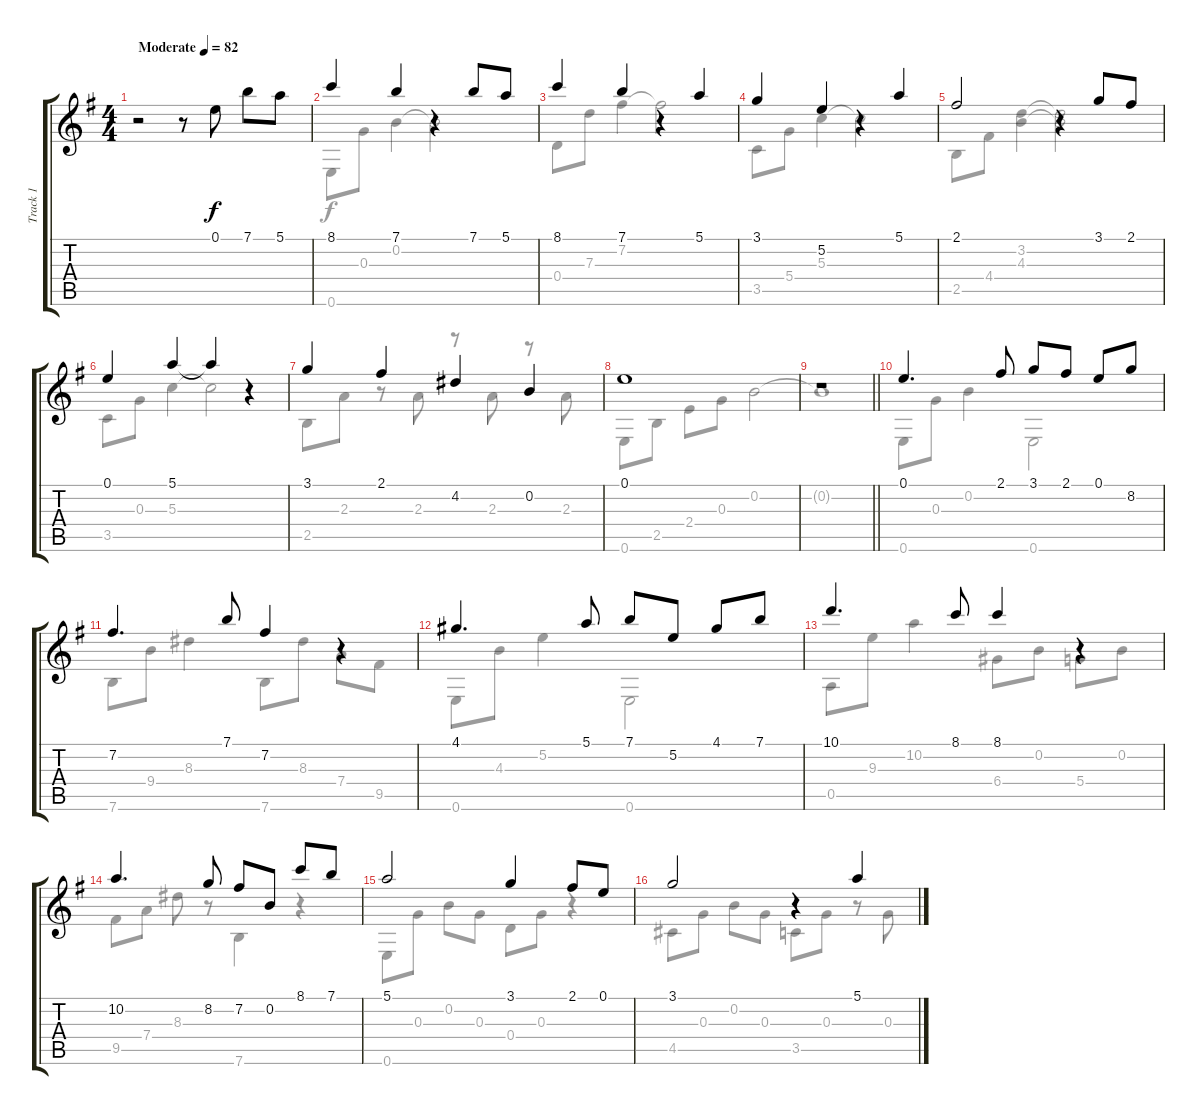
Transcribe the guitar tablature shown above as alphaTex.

\track ("Track 1" "Track 1") {instrument acousticguitarsteel}
\staff {score tabs}
\tuning (E4 B3 G3 D3 A2 E2) {hide}
\voice
\ts (4 4)
\tempo (82 "Moderate")
\clef g2
\ks eminor
r.2{dy f instrument acousticguitarsteel} r.8 0.1.8 7.1.8 5.1.8 |
8.1.4 7.1.4 r.4 7.1.8 5.1.8 |
8.1.4 7.1.4 r.4 5.1.4 |
3.1.4 5.2.4 r.4 5.1.4 |
2.1.2 r.4 3.1.8 2.1.8 |
0.1.4 5.1.4 5.1{t}.4 r.4 |
3.1.4 2.1.4 4.2.4 0.2.4 |
0.1.1 |
\barLineRight lightlight
r.1 |
0.1.4{d} 2.1.8 3.1.8 2.1.8 0.1.8 8.2.8 |
7.2.4{d} 7.1.8 7.2.4 r.4 |
4.1.4{d} 5.1.8 7.1.8 5.2.8 4.1.8 7.1.8 |
10.1.4{d} 8.1.8 8.1.4 r.4 |
10.2.4{d} 8.2.8 7.2.8 0.2.8 8.1.8 7.1.8 |
5.1.2 3.1.4 2.1.8 0.1.8 |
3.1.2 r.4 5.1.4
\voice
\clef g2
\ottava regular
\simile none
\ks eminor
|
0.6.8 0.3.8 0.2.4 0.2{t}.2 |
0.4.8 7.3.8 7.2.4 7.2{t}.2 |
3.5.8 5.4.8 5.3.4 5.3{t}.2 |
2.5.8 4.4.8 (3.2 4.3).4 (3.2{t} 4.3{t}).2 |
3.5.8 0.3.8 5.3.4 5.3{t}.2 |
2.5.8 2.3.8 r.8 2.3.8 r.8 2.3.8 r.8 2.3.8 |
0.6.8 2.5.8 2.4.8 0.3.8 0.2.2 |
\barLineRight lightlight
0.2{t}.1 |
0.6.8 0.3.8 0.2.4 0.6.2 |
7.6.8 9.4.8 8.3.4 7.6.8 8.3.8 7.4.8 9.5.8 |
0.6.8 4.3.8 5.2.4 0.6.2 |
0.5.8 9.3.8 10.2.4 6.4.8 0.2.8 5.4.8 0.2.8 |
9.5.8 7.4.8 8.3.8 r.8 7.6.4 r.4 |
0.6.8 0.3.8 0.2.8 0.3.8 0.4.8 0.3.8 r.4 |
4.5.8 0.3.8 0.2.8 0.3.8 3.5.8 0.3.8 r.8 0.3.8
